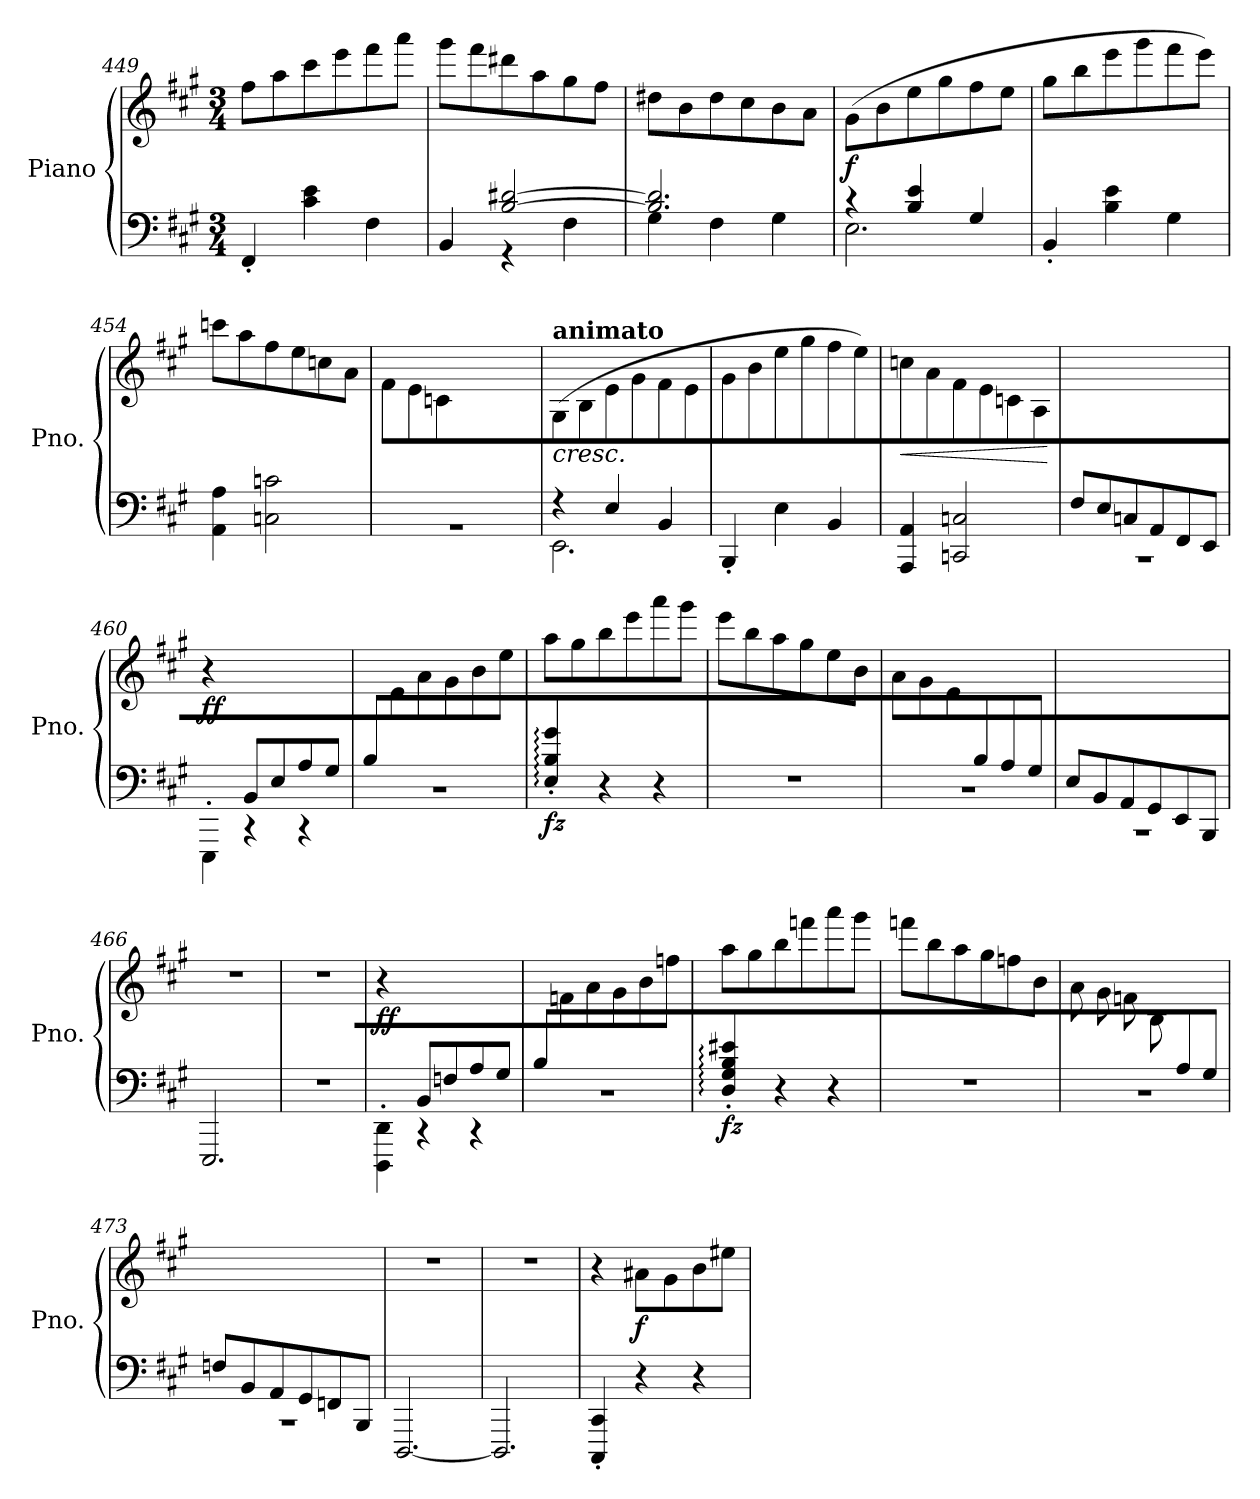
**kern	**kern	**dynam
*part1	*part1	*part1
*staff2	*staff1	*staff1/2
*I"Piano	*	*
*I'Pno.	*	*
*clefF4	*clefG2	*
*k[f#c#g#]	*k[f#c#g#]	*
*M3/4	*M3/4	*
=449	=449	=449
4FF#'/	8ff#\L	.
.	8aa\	.
4c#\ 4e\	8ccc#\	.
.	8eee\	.
4F#\	8fff#\	.
.	8aaa\J	.
=450	=450	=450
*^	*	*
4BB/	4ryy	8ggg#\L	.
.	.	8fff#\	.
[2B/ [2d#X/	4r	8ddd#X\	.
.	.	8aa\	.
.	4F#\	8gg#\	.
.	.	8ff#\J	.
=451	=451	=451	=451
2.B/] 2.d#/]	4G#\	8dd#X\L	.
.	.	8b\	.
.	4F#\	8dd#\	.
.	.	8cc#\	.
.	4G#\	8b\	.
.	.	8a\J	.
=452	=452	=452	=452
!	!	!	!LO:DY:b
4r	2.E\	(>8g#\L	f
.	.	8b\	.
4B/ 4e/	.	8ee\	.
.	.	8gg#\	.
4G#/	.	8ff#\	.
.	.	8ee\J	.
*v	*v	*	*
=453	=453	=453
4BB'/	8gg#\L	.
.	8bb\	.
4B\ 4e\	8eee\	.
.	8ggg#\	.
4G#\	8fff#\	.
.	8eee\J)	.
!!LO:LB:g=z
=454	=454	=454
4AA\ 4A\	(>8cccn\L	.
.	8aa\	.
2Cn\ 2cn\	8ff#\	.
.	8ee\	.
.	8ccn\	.
.	8a\J	.
=455	=455	=455
*^	*	*
4.ryy	2.r	8f#\L	.
.	.	8e\	.
.	.	8cn\	.
8A/	.	4.ryy	.
8F#/	.	.	.
8E/J)	.	.	.
=456	=456	=456	=456
!	!	!LO:TX:b:i:t=cresc.	!
!	!	!LO:TX:a:B:t=animato	!
4r	2.EE\	(>8G#/L	.
.	.	8B/	.
4E/	.	8e/	.
.	.	8g#/	.
4BB/	.	8f#/	.
.	.	8e/J	.
*v	*v	*	*
=457	=457	=457
4BBB'/	8g#\L	.
.	8b\	.
4E\	8ee\	.
.	8gg#\	.
4BB/	8ff#\	.
.	8ee\J)	.
=458	=458	=458
!	!	!LO:HP:b
4AAA/ 4AA/	(>8ccn/L	<
.	8a/	.
2CCn/ 2Cn/	8f#/	.
.	8e/	.
.	8cn/	.
.	8A/J	.
.	.	[
=459	=459	=459
*^	*	*
8F#/L	2.rCC	2.ryy	.
8E/	.	.	.
8Cn/	.	.	.
8AA/	.	.	.
8FF#/	.	.	.
8EE/J)	.	.	.
!!LO:LB:g=z
=460	=460	=460	=460
!	!	!	!LO:DY:b
4ryy	4EEE'\	4r	ff
8BB/L	4rCC	2ryy	.
8E/	.	.	.
8A/	4rCC	.	.
8G#/J	.	.	.
=461	=461	=461	=461
8B/L	2.r	8ryy	.
2ryy	.	8e\	.
.	.	8a\	.
.	.	8g#\	.
.	.	8b\	.
8ryy	.	8ee\J	.
*v	*v	*	*
=462	=462	=462
!	!	!LO:DY:b=2
4E\:' 4B\:' 4g#\:'	8aa\L	fz
.	8gg#\	.
4r	8bb\	.
.	8eee\	.
4r	8aaa\	.
.	8ggg#\J	.
=463	=463	=463
2.r	8eee\L	.
.	8bb\	.
.	8aa\	.
.	8gg#\	.
.	8ee\	.
.	8b\J	.
=464	=464	=464
*^	*	*
4.ryy	2.r	8a\L	.
.	.	8g#\	.
.	.	8e\	.
8B/	.	4.ryy	.
8A/	.	.	.
8G#/J	.	.	.
=465	=465	=465	=465
8E/L	2.rCC	2.ryy	.
8BB/	.	.	.
8AA/	.	.	.
8GG#/	.	.	.
8EE/	.	.	.
8BBB/J	.	.	.
*v	*v	*	*
=466	=466	=466
2.EEE/	2.r	.
=467	=467	=467
2.r	2.r	.
!!LO:LB:g=z
=468	=468	=468
*^	*	*
!	!	!	!LO:DY:b
4ryy	4DDD\' 4DD\'	4r	ff
8BB/L	4rCC	2ryy	.
8Fn/	.	.	.
8A/	4rCC	.	.
8G#/J	.	.	.
=469	=469	=469	=469
8B/L	2.r	8ryy	.
2ryy	.	8fn\	.
.	.	8a\	.
.	.	8g#\	.
.	.	8b\	.
8ryy	.	8ffn\J	.
*v	*v	*	*
=470	=470	=470
!	!	!LO:DY:b=2
4D\:' 4G#\:' 4B\:' 4e#X\:'	8aa\L	fz
.	8gg#\	.
4r	8bb\	.
.	8fffn\	.
4r	8aaa\	.
.	8ggg#\J	.
=471	=471	=471
2.r	8fffn\L	.
.	8bb\	.
.	8aa\	.
.	8gg#\	.
.	8ffn\	.
.	8b\J	.
=472	=472	=472
*^	*	*
2ryy	2.r	8a\L	.
.	.	8g#\	.
.	.	8fn\	.
.	.	8B\	.
8A/	.	4ryy	.
8G#/J	.	.	.
=473	=473	=473	=473
8Fn/L	2.rCC	2.ryy	.
8BB/	.	.	.
8AA/	.	.	.
8GG#/	.	.	.
8FFn/	.	.	.
8BBB/J	.	.	.
*v	*v	*	*
!!LO:LB:g=z
=474	=474	=474
[2.DDD/	2.r	.
=475	=475	=475
2.DDD/]	2.r	.
=476	=476	=476
4CCC#/' 4CC#/'	4r	.
!	!	!LO:DY:b
4r	8a#X\L	f
.	8g#\	.
4r	8b\	.
.	8ee#X\J	.
=	=	=
*-	*-	*-
